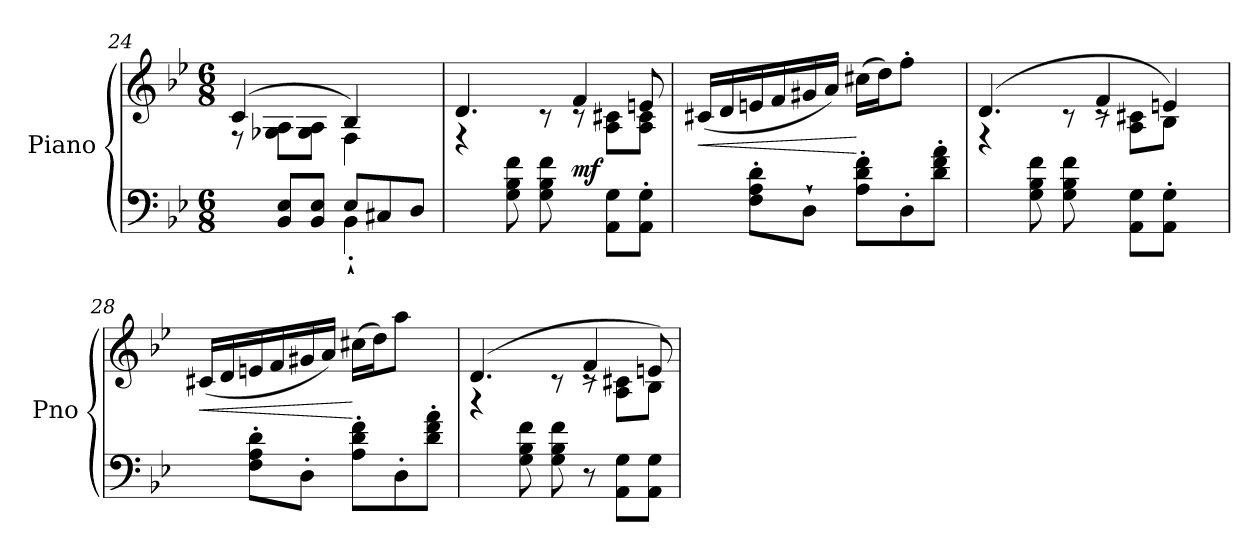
**kern	**kern	**dynam
*part1	*part1	*part1
*staff2	*staff1	*staff1/2
*I"Piano	*	*
*I'Pno	*	*
*clefF4	*clefG2	*
*k[b-e-]	*k[b-e-]	*
*M6/8	*M6/8	*
=24||	=24||	=24||
*^	*^	*
8ryy	4.ryy	(>4c/	8rF	.
8BB-/ 8E-/L	.	.	8G-X\ 8A\L	.
8BB-/ 8E-/J	.	8ryy	8G-\ 8A\J	.
8E-/L	4BB-'''\	4B-/)	4F\	.
8C#X/	.	.	.	.
8D/J	8ryy	8ryy	8ryy	.
*v	*v	*	*	*
!!LO:LB:g=z	!!
=25	=25	=25	=25
4ryy	4.d/	4rF	.
8G\ 8B-\ 8f\	.	4ryy	.
8G\ 8B-\ 8f\	8rc	.	.
!	!	!	!LO:DY:b
8ryy	8rc	4f/	mf
8AA\ 8G\L	8A\ 8c#X\L	.	.
8AA\' 8G\'J	8A\ 8c#\J	8en/	.
=26	=26	=26	=26
!	!	!	!LO:HP:b
*	*v	*v	*
8ryy	(<16c#X/LL	<
.	16d/	.
8F\' 8A\' 8d\'L	16en/	.
.	16f/	.
8D''\J	16g#X/	.
.	16a/JJ)	.
8A\' 8d\' 8f\'L	(>16cc#X\LL	[
.	16dd\J)	.
8D'\	8ff'\J	.
8d\' 8f\' 8a\'J	8ryy	.
=27	=27	=27
*	*^	*
4ryy	(>4.d/	4rF	.
8G\ 8B-\ 8f\	.	4ryy	.
8G\ 8B-\ 8f\	8rc	.	.
8ryy	8rc	4f^/	.
8AA\ 8G\L	8A\ 8c#X\L	.	.
8AA\' 8G\'J	8B-\J	4en/)	.
8ryy	8ryy	.	.
*	*v	*v	*
=28	=28	=28
!	!	!LO:HP:b
8ryy	(<16c#X/LL	<
.	16d/	.
8F\' 8A\' 8d\'L	16en/	.
.	16f/	.
8D'\J	16g#X/	.
.	16a/JJ)	.
8A\' 8d\' 8f\'L	(>16cc#X\LL	[
.	16dd\J)	.
8D'\	8aa\J	.
8d\' 8f\' 8a\'J	8ryy	.
!!LO:LB:g=z
=29	=29	=29
*	*^	*
4ryy	(>4.d/	4rF	.
8G\ 8B-\ 8f\	.	4ryy	.
8G\ 8B-\ 8f\	8rc	.	.
8r	8rc	4f^/	.
8AA\ 8G\L	8A\ 8c#X\L	.	.
8AA\ 8G\J	8B-\J	8en/)	.
*	*v	*v	*
=	=	=
*-	*-	*-
